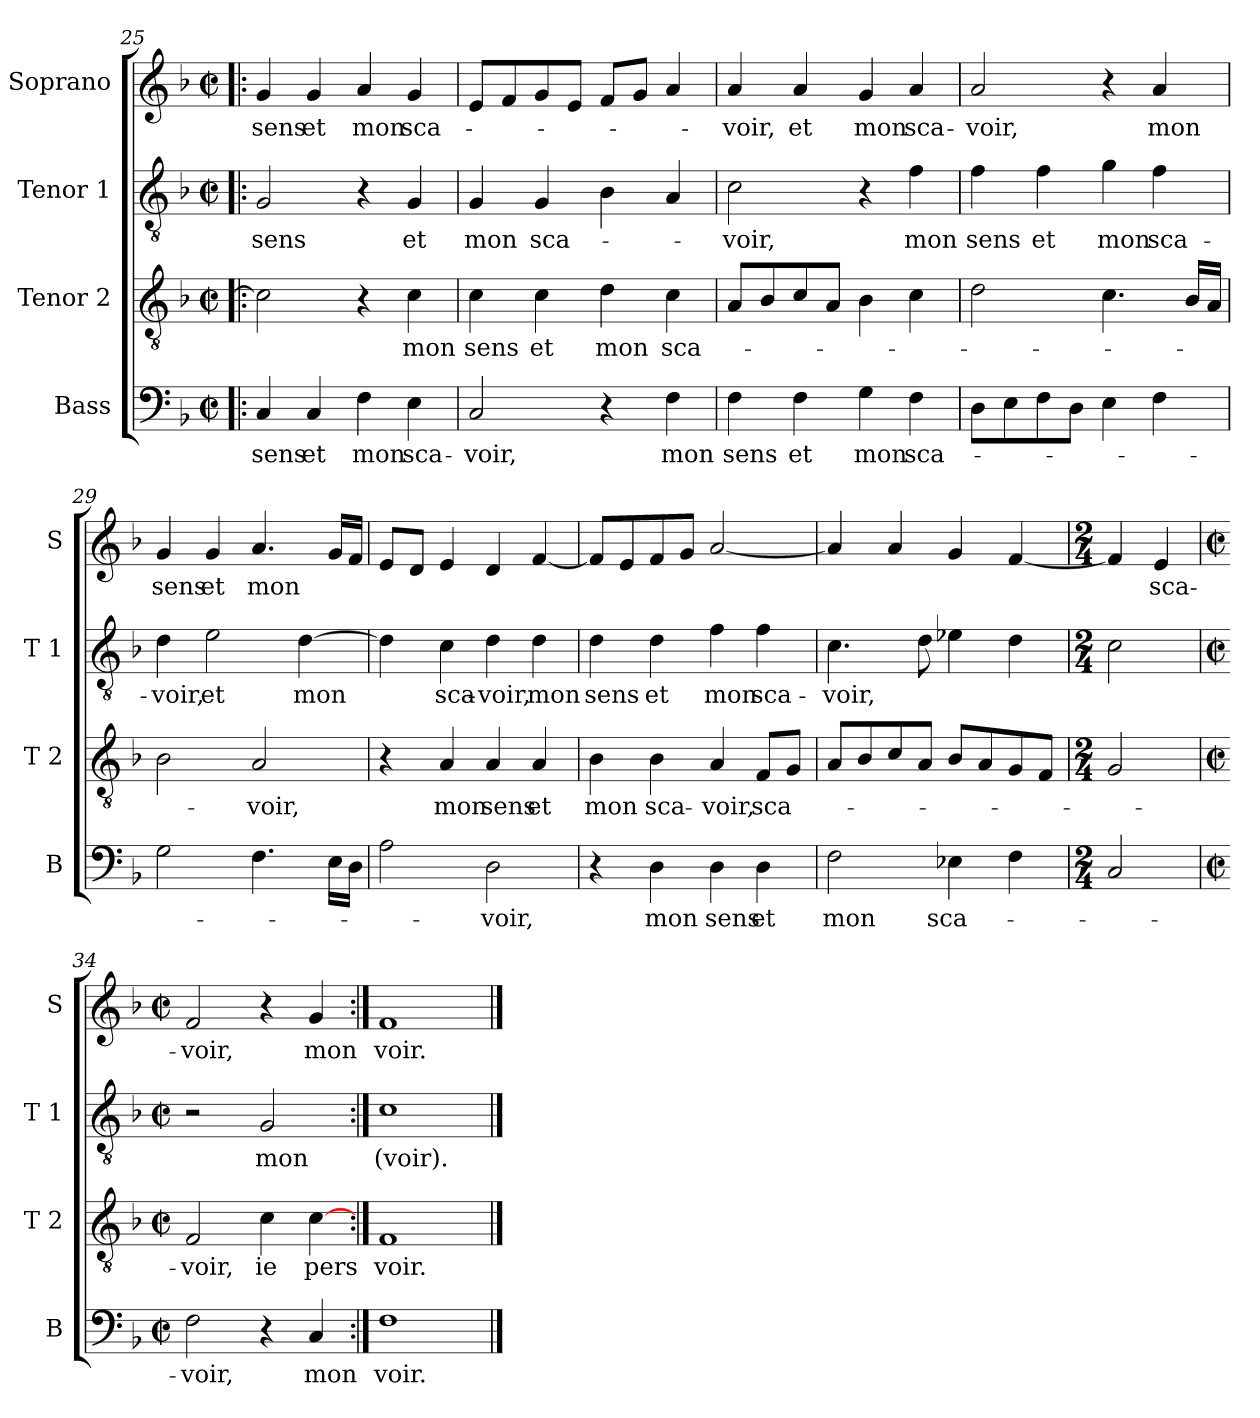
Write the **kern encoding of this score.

**kern	**text	**kern	**text	**kern	**text	**kern	**text
*part4	*part4	*part3	*part3	*part2	*part2	*part1	*part1
*staff4	*staff4	*staff3	*staff3	*staff2	*staff2	*staff1	*staff1
*I"Bass	*	*I"Tenor 2	*	*I"Tenor 1	*	*I"Soprano	*
*I'B	*	*I'T 2	*	*I'T 1	*	*I'S	*
*clefF4	*	*clefGv2	*	*clefGv2	*	*clefG2	*
*k[b-]	*	*k[b-]	*	*k[b-]	*	*k[b-]	*
*F:	*	*F:	*	*F:	*	*F:	*
*M2/2	*	*M2/2	*	*M2/2	*	*M2/2	*
*met(c|)	*	*met(c|)	*	*met(c|)	*	*met(c|)	*
=25!|:	=25!|:	=25!|:	=25!|:	=25!|:	=25!|:	=25!|:	=25!|:
!	!LO:LY:b	!	!	!	!LO:LY:b	!	!LO:LY:b
4C/	sens	2c\]	.	2G/	sens	4g/	sens
!	!LO:LY:b	!	!	!	!	!	!LO:LY:b
4C/	et	.	.	.	.	4g/	et
!	!LO:LY:b	!	!	!	!	!	!LO:LY:b
4F\	mon	4r	.	4r	.	4a/	mon
!	!LO:LY:b	!	!LO:LY:b	!	!LO:LY:b	!	!LO:LY:b
4E\	sca-	4c\	mon	4G/	et	4g/	sca-
!!LO:PB:g=z
=26	=26	=26	=26	=26	=26	=26	=26
!	!LO:LY:b	!	!LO:LY:b	!	!LO:LY:b	!	!
2C/	-voir,	4c\	sens	4G/	mon	8e/L	.
.	.	.	.	.	.	8f/	.
!	!	!	!LO:LY:b	!	!LO:LY:b	!	!
.	.	4c\	et	4G/	sca-	8g/	.
.	.	.	.	.	.	8e/J	.
!	!	!	!LO:LY:b	!	!	!	!
4r	.	4d\	mon	4B-\	.	8f/L	.
.	.	.	.	.	.	8g/J	.
!	!LO:LY:b	!	!LO:LY:b	!	!	!	!
4F\	mon	4c\	sca-	4A/	.	4a/	.
=27	=27	=27	=27	=27	=27	=27	=27
!	!LO:LY:b	!	!	!	!LO:LY:b	!	!LO:LY:b
4F\	sens	8A/L	.	2c\	-voir,	4a/	-voir,
.	.	8B-/	.	.	.	.	.
!	!LO:LY:b	!	!	!	!	!	!LO:LY:b
4F\	et	8c/	.	.	.	4a/	et
.	.	8A/J	.	.	.	.	.
!	!LO:LY:b	!	!	!	!	!	!LO:LY:b
4G\	mon	4B-\	.	4r	.	4g/	mon
!	!LO:LY:b	!	!	!	!LO:LY:b	!	!LO:LY:b
4F\	sca-	4c\	.	4f\	mon	4a/	sca-
=28	=28	=28	=28	=28	=28	=28	=28
!	!	!	!	!	!LO:LY:b	!	!LO:LY:b
8D\L	.	2d\	.	4f\	sens	2a/	-voir,
8E\	.	.	.	.	.	.	.
!	!	!	!	!	!LO:LY:b	!	!
8F\	.	.	.	4f\	et	.	.
8D\J	.	.	.	.	.	.	.
!	!	!	!	!	!LO:LY:b	!	!
4E\	.	4.c\	.	4g\	mon	4r	.
!	!	!	!	!	!LO:LY:b	!	!LO:LY:b
4F\	.	.	.	4f\	sca-	4a/	mon
.	.	16B-/LL	.	.	.	.	.
.	.	16A/JJ	.	.	.	.	.
=29	=29	=29	=29	=29	=29	=29	=29
!	!	!	!	!	!LO:LY:b	!	!LO:LY:b
2G\	.	2B-\	.	4d\	-voir,	4g/	sens
!	!	!	!	!	!LO:LY:b	!	!LO:LY:b
.	.	.	.	2e\	et	4g/	et
!	!	!	!LO:LY:b	!	!	!	!LO:LY:b
4.F\	.	2A/	-voir,	.	.	4.a/	mon
!	!	!	!	!	!LO:LY:b	!	!
.	.	.	.	[4d\	mon	.	.
16E\LL	.	.	.	.	.	16g/LL	.
16D\JJ	.	.	.	.	.	16f/JJ	.
=30	=30	=30	=30	=30	=30	=30	=30
2A\	.	4r	.	4d\]	.	8e/L	.
.	.	.	.	.	.	8d/J	.
!	!	!	!LO:LY:b	!	!LO:LY:b	!	!
.	.	4A/	mon	4c\	sca-	4e/	.
!	!LO:LY:b	!	!LO:LY:b	!	!LO:LY:b	!	!
2D\	-voir,	4A/	sens	4d\	-voir,	4d/	.
!	!	!	!LO:LY:b	!	!LO:LY:b	!	!
.	.	4A/	et	4d\	mon	[4f/	.
!!LO:LB:g=z
=31	=31	=31	=31	=31	=31	=31	=31
!	!	!	!LO:LY:b	!	!LO:LY:b	!	!
4r	.	4B-\	mon	4d\	sens	8f/L]	.
.	.	.	.	.	.	8e/	.
!	!LO:LY:b	!	!LO:LY:b	!	!LO:LY:b	!	!
4D\	mon	4B-\	sca-	4d\	et	8f/	.
.	.	.	.	.	.	8g/J	.
!	!LO:LY:b	!	!LO:LY:b	!	!LO:LY:b	!	!
4D\	sens	4A/	-voir,	4f\	mon	[2a/	.
!	!LO:LY:b	!	!LO:LY:b	!	!LO:LY:b	!	!
4D\	et	8F/L	sca-	4f\	sca-	.	.
.	.	8G/J	.	.	.	.	.
=32	=32	=32	=32	=32	=32	=32	=32
!	!LO:LY:b	!	!	!	!LO:LY:b	!	!
2F\	mon	8A/L	.	4.c\	-voir,	4a/]	.
.	.	8B-/	.	.	.	.	.
.	.	8c/	.	.	.	4a/	.
.	.	8A/J	.	8d\	.	.	.
!	!LO:LY:b	!	!	!	!	!	!
4E-X\	sca-	8B-/L	.	4e-X\	.	4g/	.
.	.	8A/	.	.	.	.	.
4F\	.	8G/	.	4d\	.	[4f/	.
.	.	8F/J	.	.	.	.	.
=33	=33	=33	=33	=33	=33	=33	=33
*M2/4	*	*M2/4	*	*M2/4	*	*M2/4	*
2C/	.	2G/	.	2c\	.	4f/]	.
!	!	!	!	!	!	!	!LO:LY:b
.	.	.	.	.	.	4e/	sca-
=34	=34	=34	=34	=34	=34	=34	=34
*M2/2	*	*M2/2	*	*M2/2	*	*M2/2	*
*met(c|)	*	*met(c|)	*	*met(c|)	*	*met(c|)	*
!	!LO:LY:b	!	!LO:LY:b	!	!	!	!LO:LY:b
2F\	-voir,	2F/	-voir,	2r	.	2f/	-voir,
!	!	!	!LO:LY:b	!	!LO:LY:b	!	!
4r	.	4c\	ie	2G/	mon	4r	.
!	!LO:LY:b	!	!LO:LY:b	!	!	!	!LO:LY:b
4C/	mon	[4c\	pers	.	.	4g/	mon
=35:|!	=35:|!	=35:|!	=35:|!	=35:|!	=35:|!	=35:|!	=35:|!
!	!LO:LY:b	!	!LO:LY:b	!	!LO:LY:b	!	!LO:LY:b
1F	voir.	1F	voir.	1c	(voir).	1f	voir.
==	==	==	==	==	==	==	==
*-	*-	*-	*-	*-	*-	*-	*-
